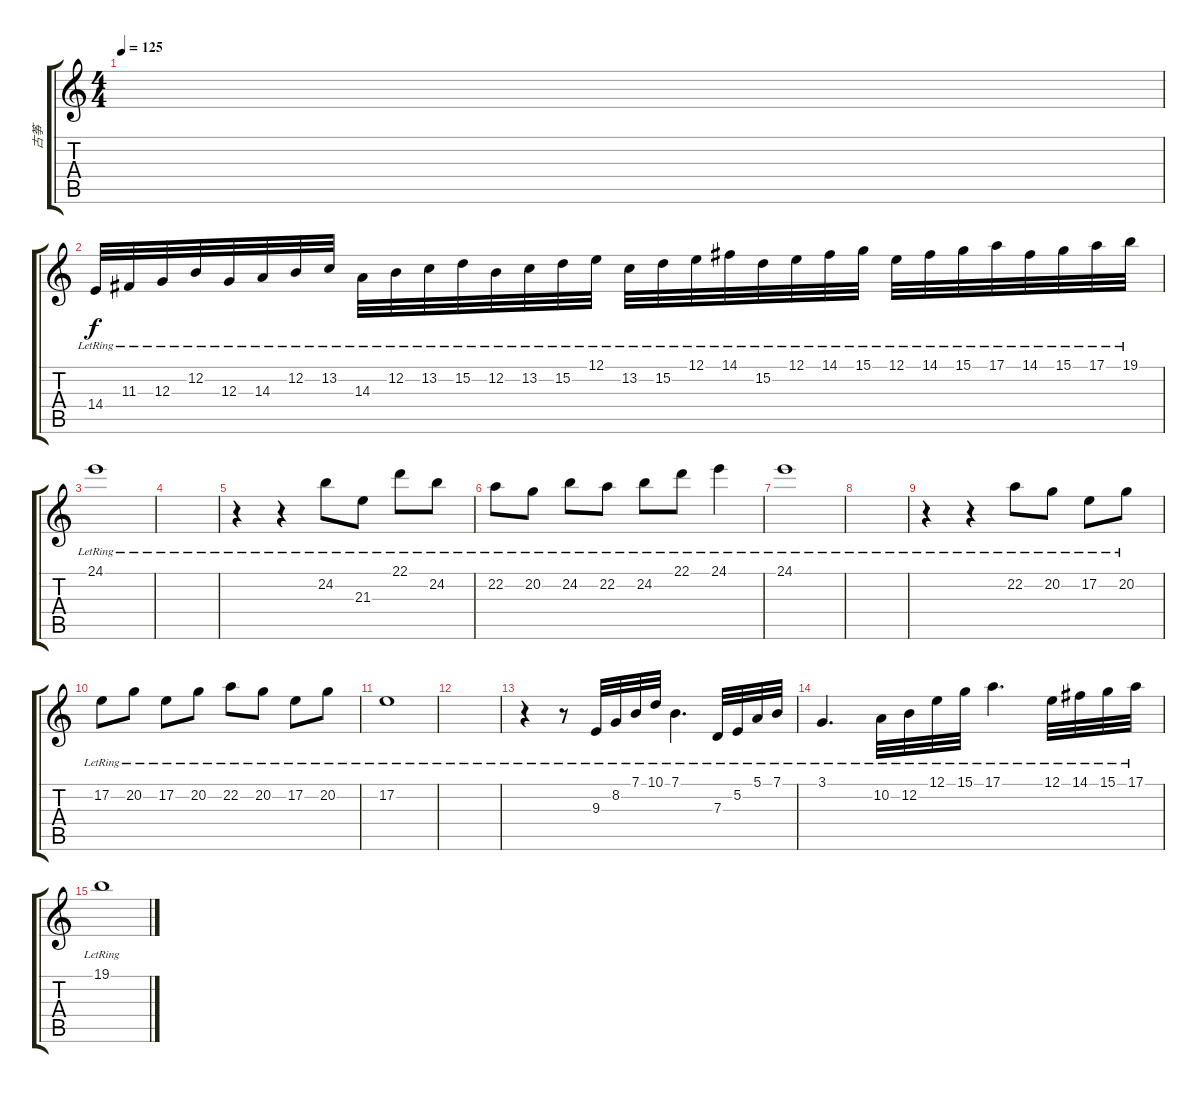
\track ("古筝" "古筝") {instrument shamisen}
\staff {score tabs}
\tuning (E4 B3 G3 D3 A2 E2) {hide}
\ts (4 4)
\tempo 125
\clef g2
\ks c
|
14.4{lr}.32{volume 8 instrument shamisen} 11.3{lr}.32 12.3{lr}.32 12.2{lr}.32 12.3{lr}.32 14.3{lr}.32 12.2{lr}.32 13.2{lr}.32 14.3{lr}.32 12.2{lr}.32 13.2{lr}.32 15.2{lr}.32 12.2{lr}.32 13.2{lr}.32 15.2{lr}.32 12.1{lr}.32 13.2{lr}.32 15.2{lr}.32 12.1{lr}.32 14.1{lr}.32 15.2{lr}.32 12.1{lr}.32 14.1{lr}.32 15.1{lr}.32 12.1{lr}.32 14.1{lr}.32 15.1{lr}.32 17.1{lr}.32 14.1{lr}.32 15.1{lr}.32 17.1{lr}.32 19.1{lr}.32 |
24.1{lr}.1 |
|
r.4 r.4 24.2{lr}.8 21.3{lr}.8 22.1{lr}.8 24.2{lr}.8 |
22.2{lr}.8 20.2{lr}.8 24.2{lr}.8 22.2{lr}.8 24.2{lr}.8 22.1{lr}.8 24.1{lr}.4 |
24.1{lr}.1 |
|
r.4 r.4 22.2{lr}.8 20.2{lr}.8 17.2{lr}.8 20.2{lr}.8 |
17.2{lr}.8 20.2{lr}.8 17.2{lr}.8 20.2{lr}.8 22.2{lr}.8 20.2{lr}.8 17.2{lr}.8 20.2{lr}.8 |
17.2{lr}.1 |
|
r.4 r.8 9.3{lr}.32 8.2{lr}.32 7.1{lr}.32 10.1{lr}.32 7.1{lr}.4{d} 7.3{lr}.32 5.2{lr}.32 5.1{lr}.32 7.1{lr}.32 |
3.1{lr}.4{d} 10.2{lr}.32 12.2{lr}.32 12.1{lr}.32 15.1{lr}.32 17.1{lr}.4{d} 12.1{lr}.32 14.1{lr}.32 15.1{lr}.32 17.1{lr}.32 |
19.1{lr}.1
